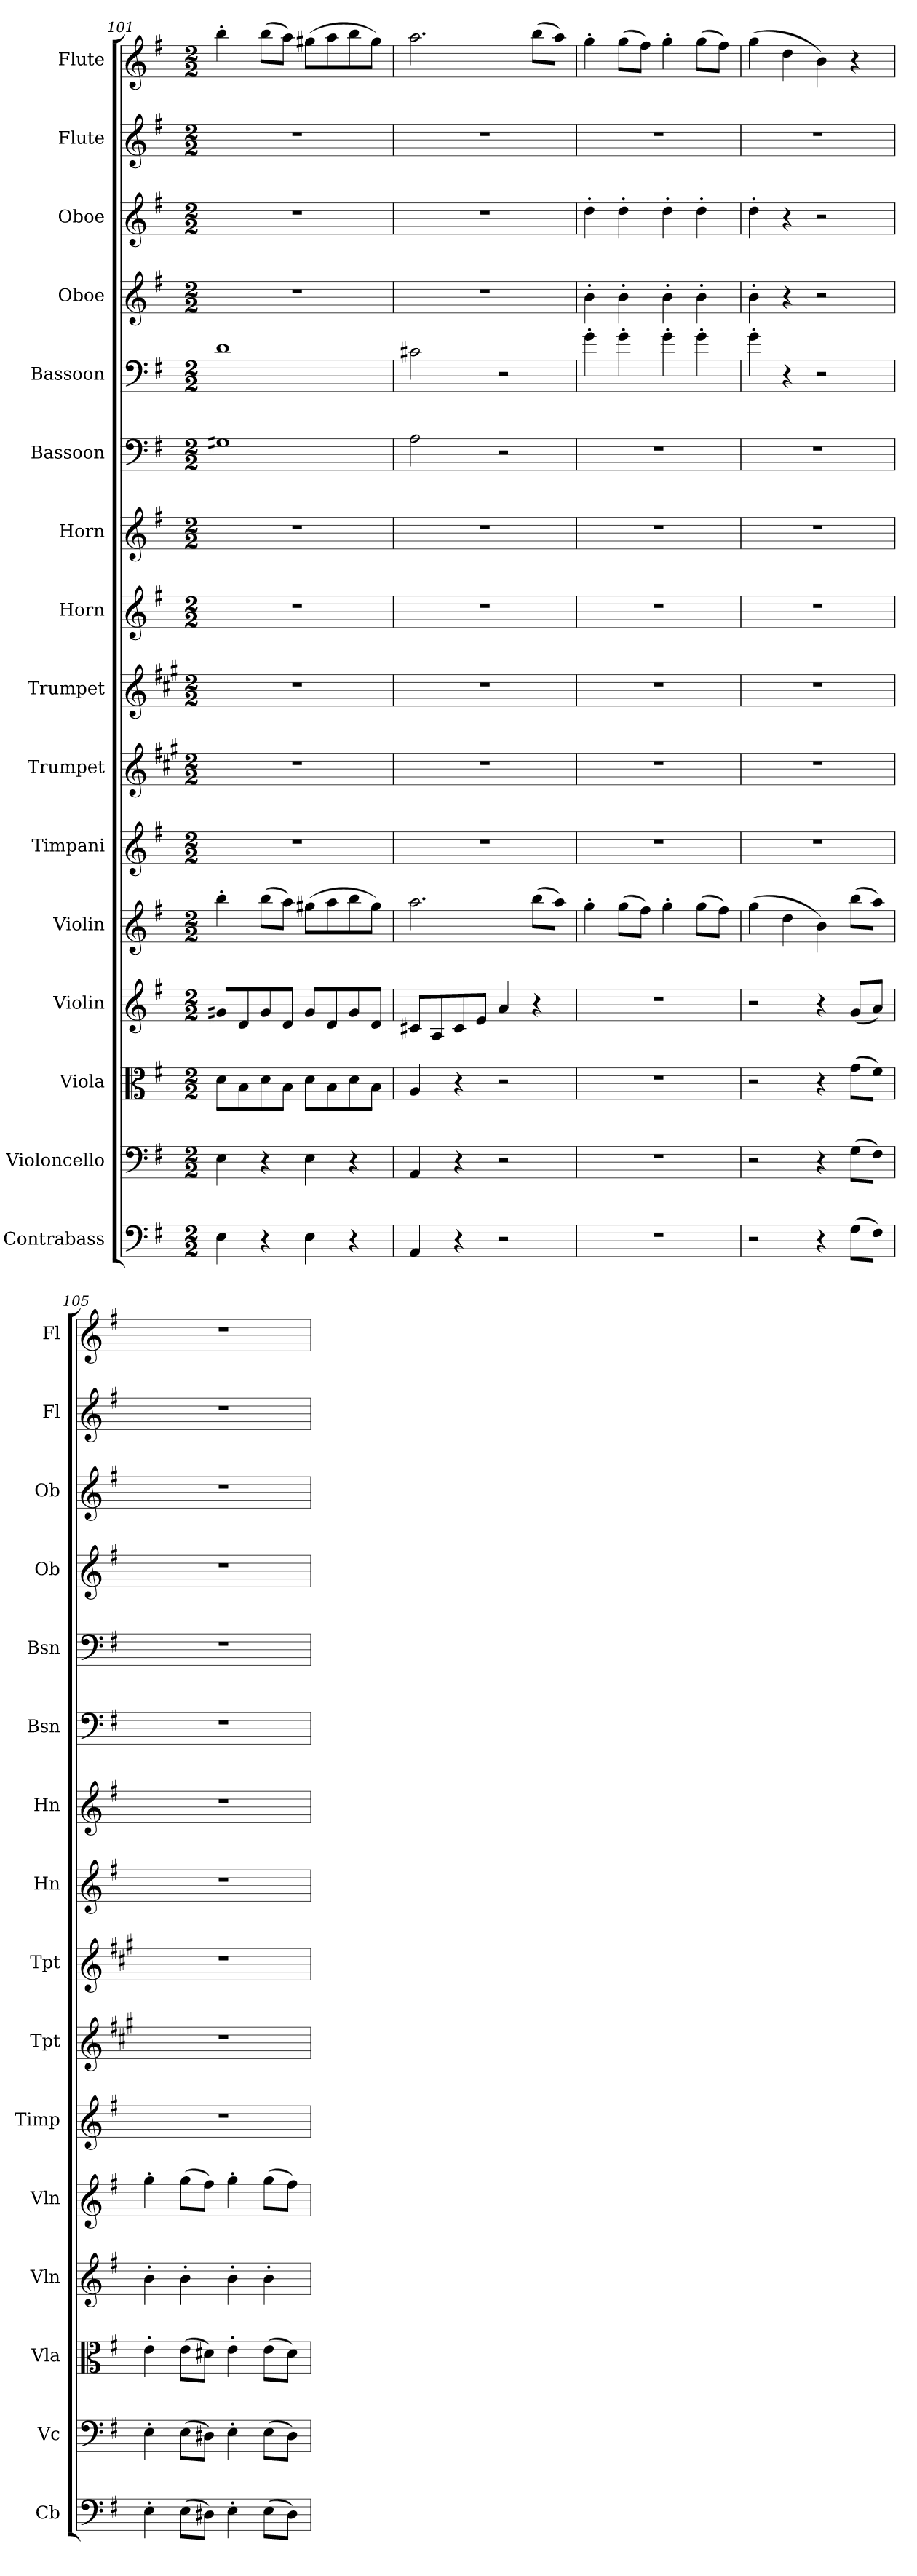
**kern	**kern	**kern	**kern	**kern	**kern	**kern	**kern	**kern	**kern	**kern	**kern	**kern	**kern	**kern	**kern
*part16	*part15	*part14	*part13	*part12	*part11	*part10	*part9	*part8	*part7	*part6	*part5	*part4	*part3	*part2	*part1
*staff16	*staff15	*staff14	*staff13	*staff12	*staff11	*staff10	*staff9	*staff8	*staff7	*staff6	*staff5	*staff4	*staff3	*staff2	*staff1
*I"Contrabass	*I"Violoncello	*I"Viola	*I"Violin	*I"Violin	*I"Timpani	*I"Trumpet	*I"Trumpet	*I"Horn	*I"Horn	*I"Bassoon	*I"Bassoon	*I"Oboe	*I"Oboe	*I"Flute	*I"Flute
*I'Cb	*I'Vc	*I'Vla	*I'Vln	*I'Vln	*I'Timp	*I'Tpt	*I'Tpt	*I'Hn	*I'Hn	*I'Bsn	*I'Bsn	*I'Ob	*I'Ob	*I'Fl	*I'Fl
*clefF4	*clefF4	*clefC3	*clefG2	*clefG2	*clefG2	*clefG2	*clefG2	*clefG2	*clefG2	*clefF4	*clefF4	*clefG2	*clefG2	*clefG2	*clefG2
*ITrd7c12	*	*	*	*	*	*ITrd1c2	*ITrd1c2	*ITrd4c7	*ITrd4c7	*	*	*	*	*	*
*k[f#]	*k[f#]	*k[f#]	*k[f#]	*k[f#]	*k[f#]	*k[f#]	*k[f#]	*k[]	*k[]	*k[f#]	*k[f#]	*k[f#]	*k[f#]	*k[f#]	*k[f#]
*M2/2	*M2/2	*M2/2	*M2/2	*M2/2	*M2/2	*M2/2	*M2/2	*M2/2	*M2/2	*M2/2	*M2/2	*M2/2	*M2/2	*M2/2	*M2/2
=101	=101	=101	=101	=101	=101	=101	=101	=101	=101	=101	=101	=101	=101	=101	=101
4EE\	4E\	8d\L	8g#X/L	4bb'\	1r	1r	1r	1r	1r	1G#X	1d	1r	1r	1r	4bb'\
.	.	8B\	8d/	.	.	.	.	.	.	.	.	.	.	.	.
4r	4r	8d\	8g#/	(>8bb\L	.	.	.	.	.	.	.	.	.	.	(>8bb\L
.	.	8B\J	8d/J	8aa\J)	.	.	.	.	.	.	.	.	.	.	8aa\J)
4EE\	4E\	8d\L	8g#/L	(>8gg#X\L	.	.	.	.	.	.	.	.	.	.	(>8gg#X\L
.	.	8B\	8d/	8aa\	.	.	.	.	.	.	.	.	.	.	8aa\
4r	4r	8d\	8g#/	8bb\	.	.	.	.	.	.	.	.	.	.	8bb\
.	.	8B\J	8d/J	8gg#\J)	.	.	.	.	.	.	.	.	.	.	8gg#\J)
=102	=102	=102	=102	=102	=102	=102	=102	=102	=102	=102	=102	=102	=102	=102	=102
4AAA/	4AA/	4A/	8c#X/L	2.aa\	1r	1r	1r	1r	1r	2A\	2c#X\	1r	1r	1r	2.aa\
.	.	.	8A/	.	.	.	.	.	.	.	.	.	.	.	.
4r	4r	4r	8c#/	.	.	.	.	.	.	.	.	.	.	.	.
.	.	.	8e/J	.	.	.	.	.	.	.	.	.	.	.	.
2r	2r	2r	4a/	.	.	.	.	.	.	2r	2r	.	.	.	.
.	.	.	4r	(>8bb\L	.	.	.	.	.	.	.	.	.	.	(>8bb\L
.	.	.	.	8aa\J)	.	.	.	.	.	.	.	.	.	.	8aa\J)
=103	=103	=103	=103	=103	=103	=103	=103	=103	=103	=103	=103	=103	=103	=103	=103
1r	1r	1r	1r	4gg'\	1r	1r	1r	1r	1r	1r	4g'\	4b'\	4dd'\	1r	4gg'\
.	.	.	.	(>8gg\L	.	.	.	.	.	.	4g'\	4b'\	4dd'\	.	(>8gg\L
.	.	.	.	8ff#\J)	.	.	.	.	.	.	.	.	.	.	8ff#\J)
.	.	.	.	4gg'\	.	.	.	.	.	.	4g'\	4b'\	4dd'\	.	4gg'\
.	.	.	.	(>8gg\L	.	.	.	.	.	.	4g'\	4b'\	4dd'\	.	(>8gg\L
.	.	.	.	8ff#\J)	.	.	.	.	.	.	.	.	.	.	8ff#\J)
=104	=104	=104	=104	=104	=104	=104	=104	=104	=104	=104	=104	=104	=104	=104	=104
2r	2r	2r	2r	(>4gg\	1r	1r	1r	1r	1r	1r	4g'\	4b'\	4dd'\	1r	(>4gg\
.	.	.	.	4dd\	.	.	.	.	.	.	4r	4r	4r	.	4dd\
4r	4r	4r	4r	4b\)	.	.	.	.	.	.	2r	2r	2r	.	4b\)
(>8GG\L	(>8G\L	(>8g\L	(<8g/L	(>8bb\L	.	.	.	.	.	.	.	.	.	.	4r
8FF#\J)	8F#\J)	8f#\J)	8a/J)	8aa\J)	.	.	.	.	.	.	.	.	.	.	.
=105	=105	=105	=105	=105	=105	=105	=105	=105	=105	=105	=105	=105	=105	=105	=105
4EE'\	4E'\	4e'\	4b'\	4gg'\	1r	1r	1r	1r	1r	1r	1r	1r	1r	1r	1r
(>8EE\L	(>8E\L	(>8e\L	4b'\	(>8gg\L	.	.	.	.	.	.	.	.	.	.	.
8DD#X\J)	8D#X\J)	8d#X\J)	.	8ff#\J)	.	.	.	.	.	.	.	.	.	.	.
4EE'\	4E'\	4e'\	4b'\	4gg'\	.	.	.	.	.	.	.	.	.	.	.
(>8EE\L	(>8E\L	(>8e\L	4b'\	(>8gg\L	.	.	.	.	.	.	.	.	.	.	.
8DD#\J)	8D#\J)	8d#\J)	.	8ff#\J)	.	.	.	.	.	.	.	.	.	.	.
=	=	=	=	=	=	=	=	=	=	=	=	=	=	=	=
*-	*-	*-	*-	*-	*-	*-	*-	*-	*-	*-	*-	*-	*-	*-	*-
